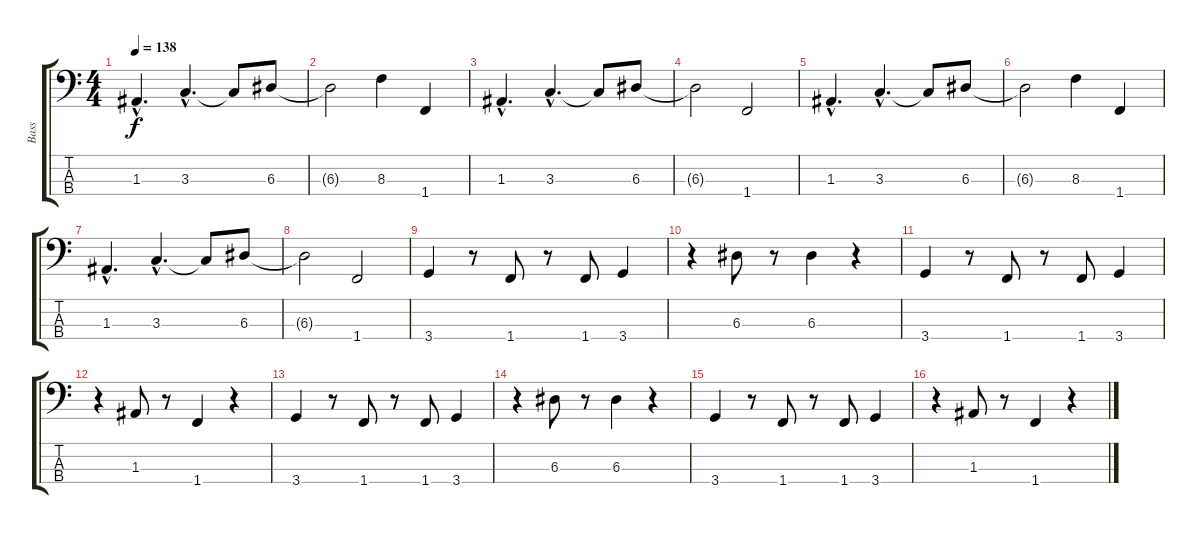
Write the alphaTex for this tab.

\track ("Bass" "Bass") {instrument electricbasspick}
\staff {score tabs}
\tuning (G2 D2 A1 E1) {hide}
\ts (4 4)
\tempo 138
\clef f4
\ks c
1.3{hac}.4{d dy f} 3.3{hac}.4{d} 3.3{t}.8 6.3.8 |
6.3{t}.2 8.3.4 1.4.4 |
1.3{hac}.4{d} 3.3{hac}.4{d} 3.3{t}.8 6.3.8 |
6.3{t}.2 1.4.2 |
1.3{hac}.4{d} 3.3{hac}.4{d} 3.3{t}.8 6.3.8 |
6.3{t}.2 8.3.4 1.4.4 |
1.3{hac}.4{d} 3.3{hac}.4{d} 3.3{t}.8 6.3.8 |
6.3{t}.2 1.4.2 |
3.4.4 r.8 1.4.8 r.8 1.4.8 3.4.4 |
r.4 6.3.8 r.8 6.3.4 r.4 |
3.4.4 r.8 1.4.8 r.8 1.4.8 3.4.4 |
r.4 1.3.8 r.8 1.4.4 r.4 |
3.4.4 r.8 1.4.8 r.8 1.4.8 3.4.4 |
r.4 6.3.8 r.8 6.3.4 r.4 |
3.4.4 r.8 1.4.8 r.8 1.4.8 3.4.4 |
r.4 1.3.8 r.8 1.4.4 r.4
